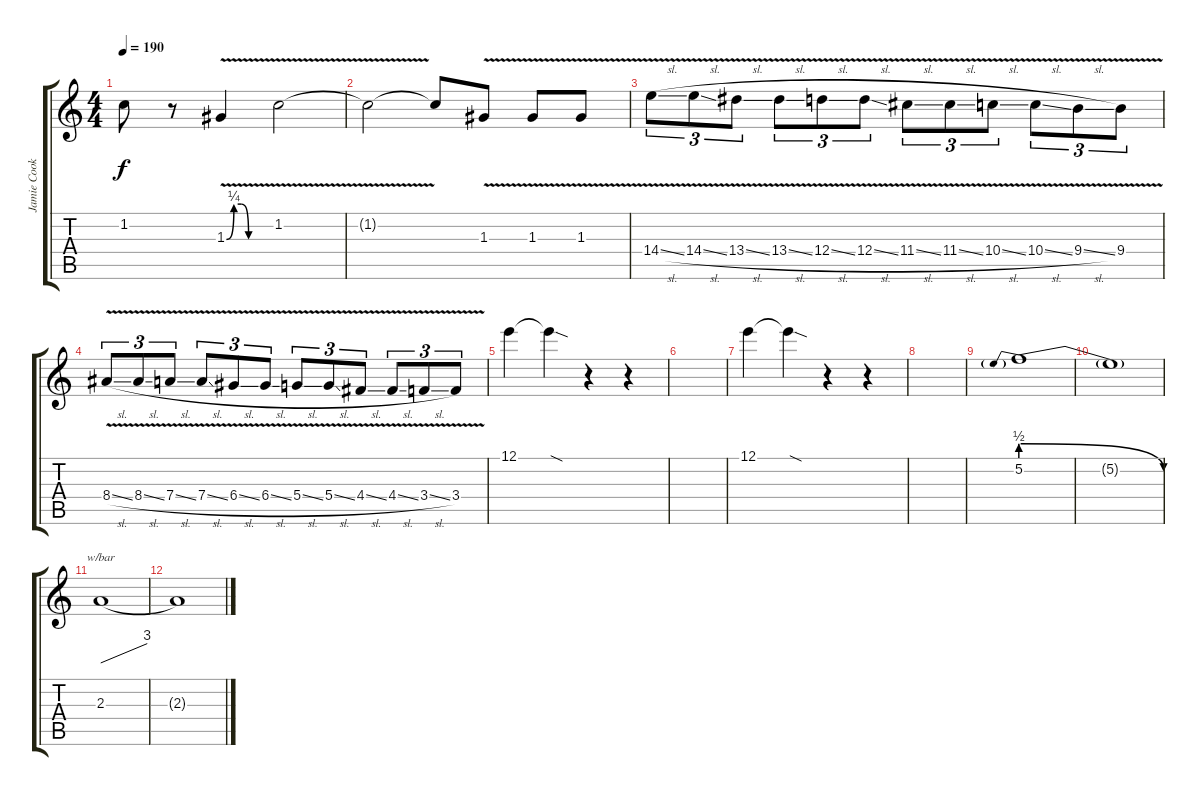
\track ("Jamie Cook (Lead Guitar)" "Jamie Cook") {instrument distortionguitar}
\staff {score tabs}
\tuning (E4 B3 G3 D3 A2 E2) {hide}
\ts (4 4)
\tempo 190
\clef g2
\ks c
1.2.8{dy f} r.8 1.3{be (custom 0 0 10 1 20 1 30 0 60 0) v}.4 1.2{v}.2 |
1.2{t}.2 1.2{t}.8 1.3{v}.8 1.3{v}.8 1.3{v}.8 |
14.4{v sl}.8{tu (3 2)} 14.4{v sl}.8{tu (3 2)} 13.4{v sl}.8{tu (3 2)} 13.4{v sl}.8{tu (3 2)} 12.4{v sl}.8{tu (3 2)} 12.4{v sl}.8{tu (3 2)} 11.4{v sl}.8{tu (3 2)} 11.4{v sl}.8{tu (3 2)} 10.4{v sl}.8{tu (3 2)} 10.4{v sl}.8{tu (3 2)} 9.4{v sl}.8{tu (3 2)} 9.4{v}.8{tu (3 2)} |
8.4{v sl}.8{tu (3 2)} 8.4{v sl}.8{tu (3 2)} 7.4{v sl}.8{tu (3 2)} 7.4{v sl}.8{tu (3 2)} 6.4{v sl}.8{tu (3 2)} 6.4{v sl}.8{tu (3 2)} 5.4{v sl}.8{tu (3 2)} 5.4{v sl}.8{tu (3 2)} 4.4{v sl}.8{tu (3 2)} 4.4{v sl}.8{tu (3 2)} 3.4{v sl}.8{tu (3 2)} 3.4{v}.8{tu (3 2)} |
12.1.4 12.1{sod t}.4 r.4 r.4 |
|
12.1.4 12.1{sod t}.4 r.4 r.4 |
|
5.2{be (prebendrelease 0 2 60 0)}.1 |
5.2{t}.1 |
2.3.1{tbe (dive default 0 0 60 12)} |
2.3{t}.1
